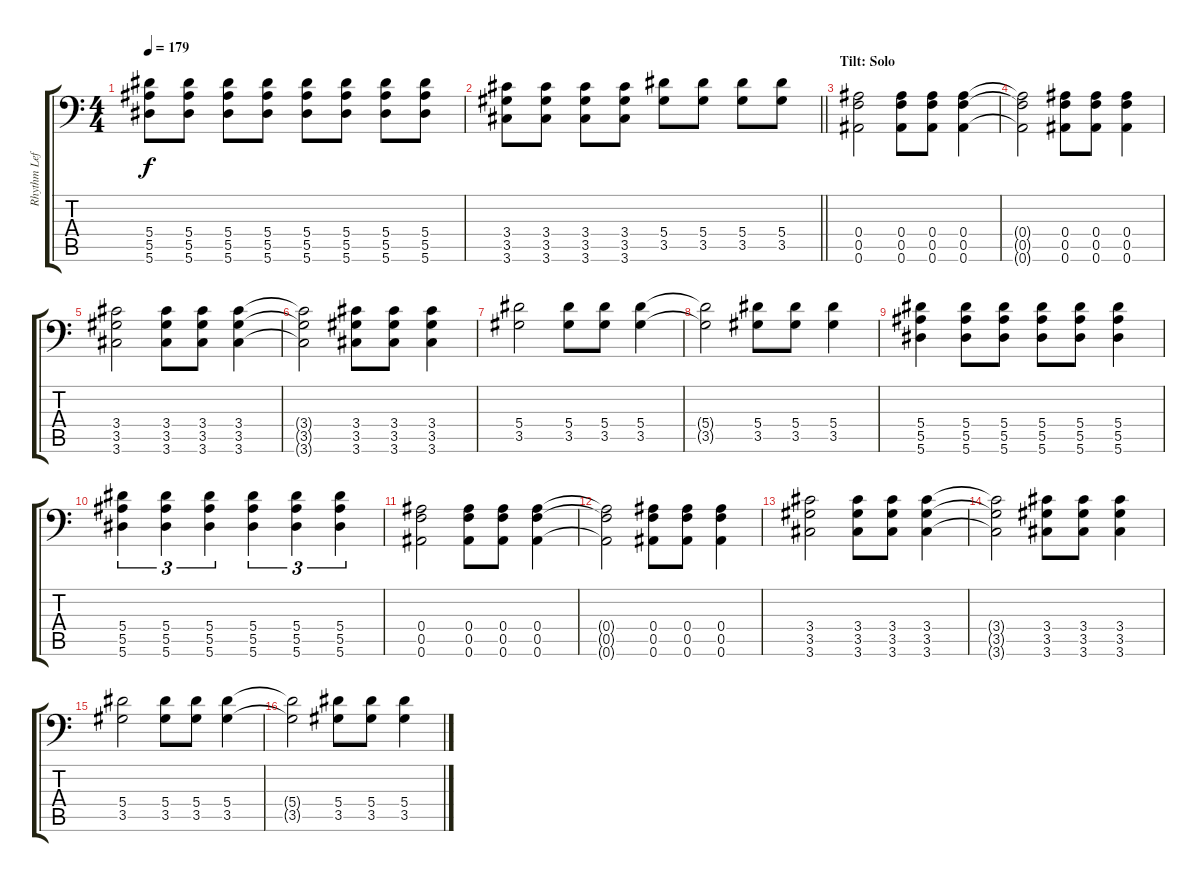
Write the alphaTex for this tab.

\track ("Rhythm Left" "Rhythm Lef") {instrument distortionguitar}
\staff {score tabs}
\tuning (C4 G3 Eb3 Bb2 F2 Bb1) {hide}
\ts (4 4)
\tempo 179
\clef f4
\ks c
(5.4 5.5 5.6).8{dy f} (5.4 5.5 5.6).8 (5.4 5.5 5.6).8 (5.4 5.5 5.6).8 (5.4 5.5 5.6).8 (5.4 5.5 5.6).8 (5.4 5.5 5.6).8 (5.4 5.5 5.6).8 |
\barLineRight lightlight
(3.4 3.5 3.6).8 (3.4 3.5 3.6).8 (3.4 3.5 3.6).8 (3.4 3.5 3.6).8 (5.4 3.5).8 (5.4 3.5).8 (5.4 3.5).8 (5.4 3.5).8 |
\section ("" "Tilt: Solo")
(0.4 0.5 0.6).2 (0.4 0.5 0.6).8 (0.4 0.5 0.6).8 (0.4 0.5 0.6).4 |
(0.4{t} 0.5{t} 0.6{t}).2 (0.4 0.5 0.6).8 (0.4 0.5 0.6).8 (0.4 0.5 0.6).4 |
(3.4 3.5 3.6).2 (3.4 3.5 3.6).8 (3.4 3.5 3.6).8 (3.4 3.5 3.6).4 |
(3.4{t} 3.5{t} 3.6{t}).2 (3.4 3.5 3.6).8 (3.4 3.5 3.6).8 (3.4 3.5 3.6).4 |
(5.4 3.5).2 (5.4 3.5).8 (5.4 3.5).8 (5.4 3.5).4 |
(5.4{t} 3.5{t}).2 (5.4 3.5).8 (5.4 3.5).8 (5.4 3.5).4 |
(5.4 5.5 5.6).4 (5.4 5.5 5.6).8 (5.4 5.5 5.6).8 (5.4 5.5 5.6).8 (5.4 5.5 5.6).8 (5.4 5.5 5.6).4 |
(5.4 5.5 5.6).4{tu (3 2)} (5.4 5.5 5.6).4{tu (3 2)} (5.4 5.5 5.6).4{tu (3 2)} (5.4 5.5 5.6).4{tu (3 2)} (5.4 5.5 5.6).4{tu (3 2)} (5.4 5.5 5.6).4{tu (3 2)} |
(0.4 0.5 0.6).2 (0.4 0.5 0.6).8 (0.4 0.5 0.6).8 (0.4 0.5 0.6).4 |
(0.4{t} 0.5{t} 0.6{t}).2 (0.4 0.5 0.6).8 (0.4 0.5 0.6).8 (0.4 0.5 0.6).4 |
(3.4 3.5 3.6).2 (3.4 3.5 3.6).8 (3.4 3.5 3.6).8 (3.4 3.5 3.6).4 |
(3.4{t} 3.5{t} 3.6{t}).2 (3.4 3.5 3.6).8 (3.4 3.5 3.6).8 (3.4 3.5 3.6).4 |
(5.4 3.5).2 (5.4 3.5).8 (5.4 3.5).8 (5.4 3.5).4 |
(5.4{t} 3.5{t}).2 (5.4 3.5).8 (5.4 3.5).8 (5.4 3.5).4
